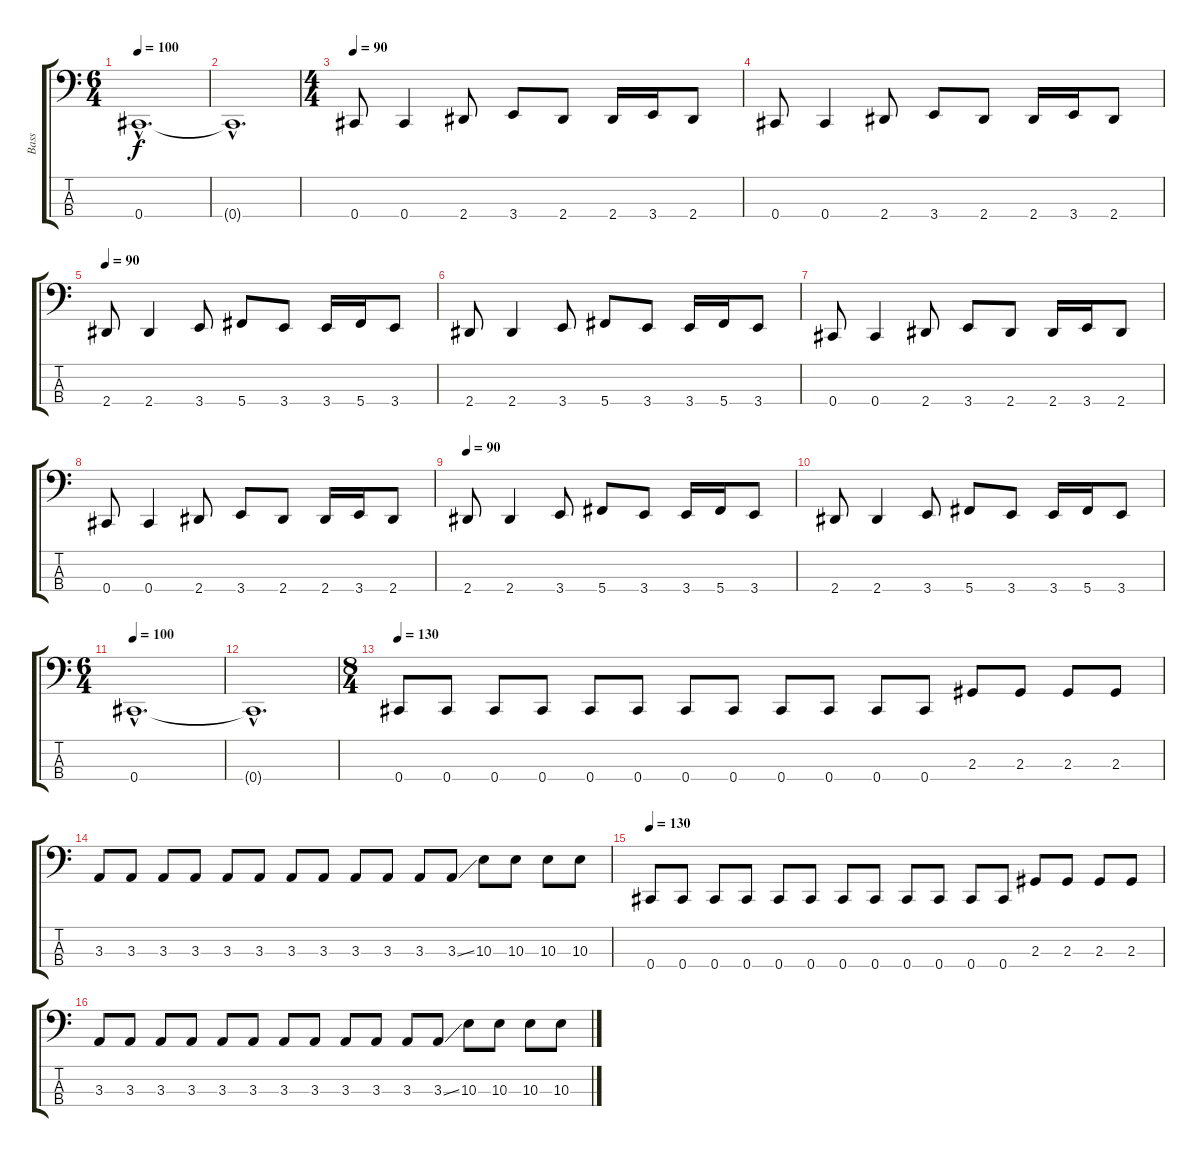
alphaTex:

\track ("Bass" "Bass") {instrument electricbasspick}
\staff {score tabs}
\tuning (E2 B1 Gb1 Db1) {hide}
\ts (6 4)
\tempo 100
\clef f4
\ks c
0.4{hac}.1{d dy f} |
0.4{hac t}.1{d} |
\ts (4 4)
\tempo 90
0.4.8 0.4.4 2.4.8 3.4.8 2.4.8 2.4.16 3.4.16 2.4.8 |
0.4.8 0.4.4 2.4.8 3.4.8 2.4.8 2.4.16 3.4.16 2.4.8 |
\tempo 90
2.4.8 2.4.4 3.4.8 5.4.8 3.4.8 3.4.16 5.4.16 3.4.8 |
2.4.8 2.4.4 3.4.8 5.4.8 3.4.8 3.4.16 5.4.16 3.4.8 |
0.4.8 0.4.4 2.4.8 3.4.8 2.4.8 2.4.16 3.4.16 2.4.8 |
0.4.8 0.4.4 2.4.8 3.4.8 2.4.8 2.4.16 3.4.16 2.4.8 |
\tempo 90
2.4.8 2.4.4 3.4.8 5.4.8 3.4.8 3.4.16 5.4.16 3.4.8 |
2.4.8 2.4.4 3.4.8 5.4.8 3.4.8 3.4.16 5.4.16 3.4.8 |
\ts (6 4)
\tempo 100
0.4{hac}.1{d} |
0.4{hac t}.1{d} |
\ts (8 4)
\tempo 130
0.4.8 0.4.8 0.4.8 0.4.8 0.4.8 0.4.8 0.4.8 0.4.8 0.4.8 0.4.8 0.4.8 0.4.8 2.3.8 2.3.8 2.3.8 2.3.8 |
3.3.8 3.3.8 3.3.8 3.3.8 3.3.8 3.3.8 3.3.8 3.3.8 3.3.8 3.3.8 3.3.8 3.3{ss}.8 10.3.8 10.3.8 10.3.8 10.3.8 |
\tempo 130
0.4.8 0.4.8 0.4.8 0.4.8 0.4.8 0.4.8 0.4.8 0.4.8 0.4.8 0.4.8 0.4.8 0.4.8 2.3.8 2.3.8 2.3.8 2.3.8 |
3.3.8 3.3.8 3.3.8 3.3.8 3.3.8 3.3.8 3.3.8 3.3.8 3.3.8 3.3.8 3.3.8 3.3{ss}.8 10.3.8 10.3.8 10.3.8 10.3.8
